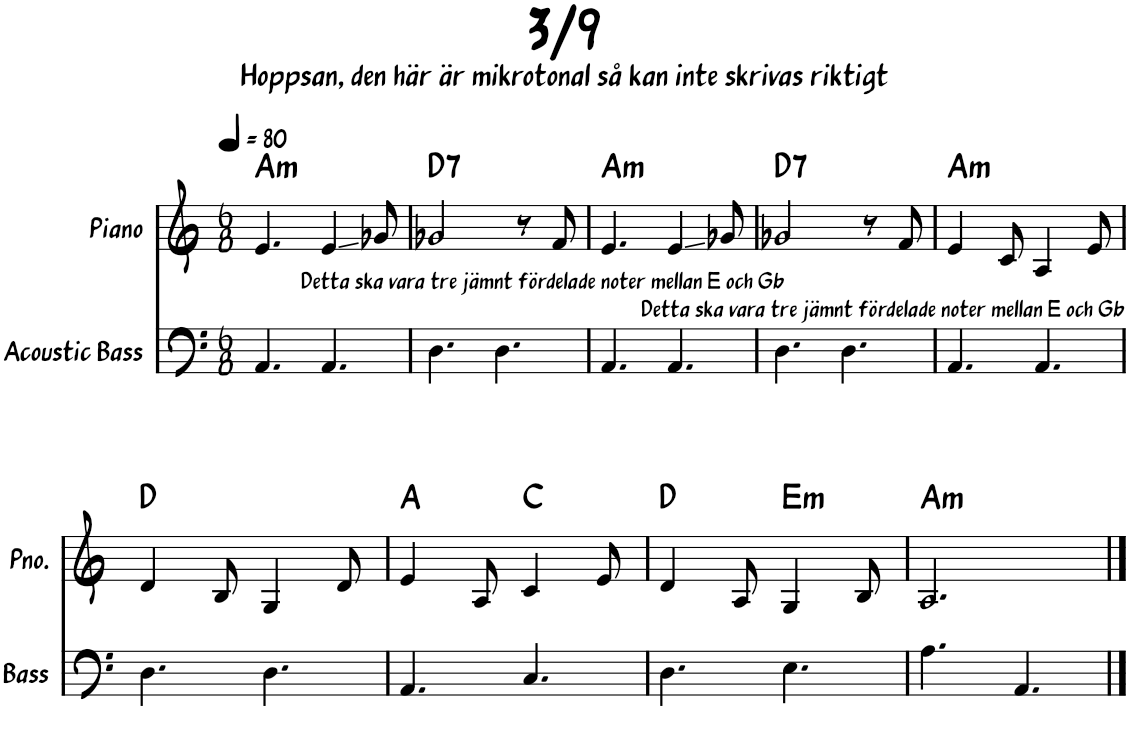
**kern	**kern	**harte
*part2	*part1	*part1
*staff2	*staff1	*
*I"Acoustic Bass	*I"Piano	*
*I'Bass	*I'Pno.	*
*clefF4	*clefG2	*
*Trd7c12	*	*
*k[]	*k[]	*
*M6/8	*M6/8	*
*MM80	*MM80	*
=1	=1	=1
!	!	!LO:H:kt=m
4.AA/	4.e/	A:min
!	!LO:TX:b:t=Detta ska vara tre jämnt fördelade noter mellan E och Gb	!
4.AA/	4e/	.
.	8g-X/	.
=2	=2	=2
!	!	!LO:H:kt=7
4.D\	2g-X/	D:7
4.D\	.	.
.	8r	.
.	8f/	.
=3	=3	=3
!	!	!LO:H:kt=m
4.AA/	4.e/	A:min
!	!LO:TX:b:t=Detta ska vara tre jämnt fördelade noter mellan E och Gb	!
4.AA/	4e/	.
.	8g-X/	.
=4	=4	=4
!	!	!LO:H:kt=7
4.D\	2g-X/	D:7
4.D\	.	.
.	8r	.
.	8f/	.
=5	=5	=5
!	!	!LO:H:kt=m
4.AA/	4e/	A:min
.	8c/	.
4.AA/	4A/	.
.	8e/	.
!!LO:LB:g=z
=6	=6	=6
4.D\	4d/	D:maj
.	8B/	.
4.D\	4G/	.
.	8d/	.
=7	=7	=7
4.AA/	4e/	A:maj
.	8A/	.
4.C/	4c/	C:maj
.	8e/	.
=8	=8	=8
4.D\	4d/	D:maj
.	8A/	.
!	!	!LO:H:kt=m
4.E\	4G/	E:min
.	8B/	.
=9	=9	=9
!	!	!LO:H:kt=m
4.A\	2.A/	A:min
4.AA/	.	.
==	==	==
*-	*-	*-
